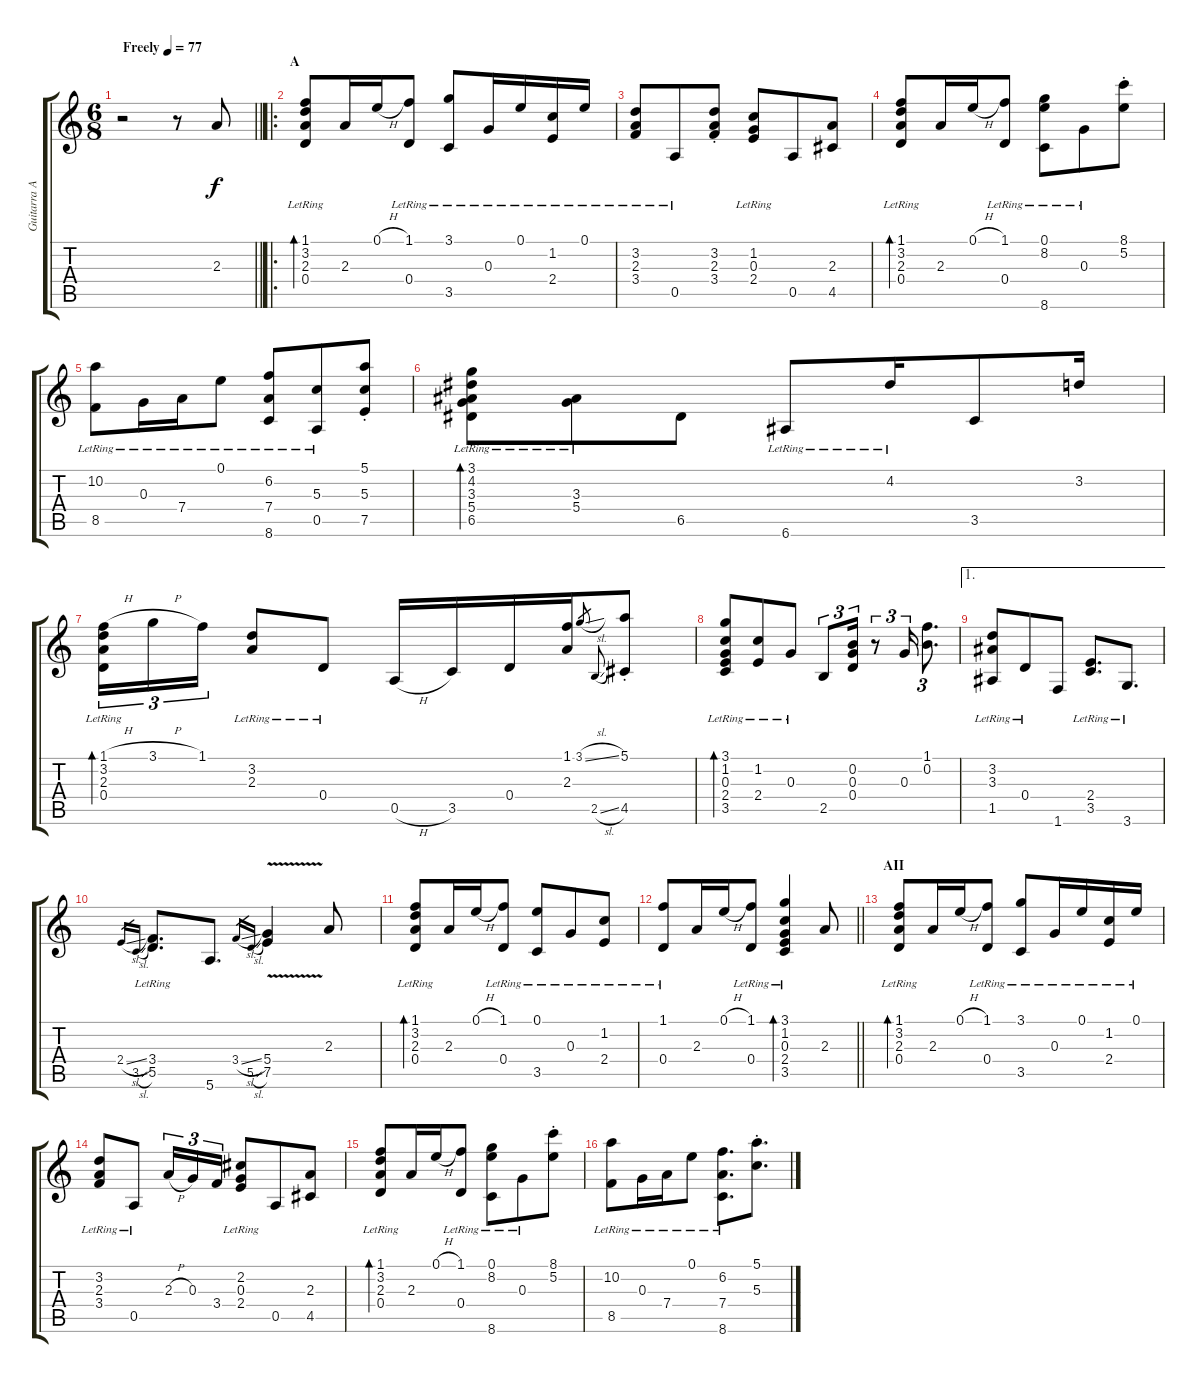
\track ("Guitarra Acústica" "Guitarra A") {instrument acousticguitarnylon}
\staff {score tabs}
\tuning (E4 B3 G3 D3 A2 E2) {hide}
\ts (6 8)
\tempo (77 "Freely")
\clef g2
\barLineRight lightlight
\ks c
r.2{dy f instrument acousticguitarnylon} r.8 2.3.8 |
\ro
\section ("" "A")
(1.1{lr} 3.2{lr} 2.3{lr} 0.4{lr}).8{bd 120} 2.3.16 0.1{h}.16 (1.1{lr} 0.4{lr}).8 (3.1{lr} 3.5{lr}).8 0.3{lr}.16 0.1{lr}.16 (1.2{lr} 2.4{lr}).16 0.1{lr}.16 |
(3.2{lr} 2.3{lr} 3.4{lr}).8 0.5{lr}.8 (3.2{st} 2.3{st} 3.4{st}).8 (1.2{lr} 0.3{lr} 2.4{lr}).8 0.5.8 (2.3 4.5).8 |
(1.1{lr} 3.2{lr} 2.3{lr} 0.4{lr}).8{bd 120} 2.3.16 0.1{h}.16 (1.1{lr} 0.4{lr}).8 (0.1{lr} 8.2{lr} 8.6{lr}).8 0.3{lr}.8 (8.1{st} 5.2{st}).8 |
(10.2{lr} 8.5{lr}).8 0.3{lr}.16 7.4{lr}.16 0.1{lr}.8 (6.2{lr} 7.4{lr} 8.6{lr}).8 (5.3{lr} 0.5{lr}).8 (5.1{st} 5.3{st} 7.5{st}).8 |
(3.1{lr} 4.2{lr} 3.3 5.4 6.5{lr}).8{bd 120} (3.3{lr} 5.4{lr}).8 6.5.8 6.6{lr}.8 4.2{lr}.16 3.5.8 3.2.16 |
(1.1{h lr} 3.2{lr} 2.3{lr} 0.4{lr}).16{tu (3 2) bd 120} 3.1{h}.16{tu (3 2)} 1.1.16{tu (3 2)} (3.2{lr} 2.3{lr}).8 0.4{lr}.8 0.5{h}.16 3.5.16 0.4.16 (1.1 2.3).16 3.1{sl}.16{gr} 2.5{sl}.16{gr onbeat} (5.1{st} 4.5{st}).8 |
(3.1{lr} 1.2{lr} 0.3{lr} 2.4{lr} 3.5{lr}).8{bd 120} (1.2{lr} 2.4{lr}).8 0.3{lr}.8 2.5.8{tu (3 2)} (0.2 0.3 0.4).16{tu (3 2)} r.8{tu (3 2)} 0.3.16{tu (3 2)} (1.1 0.2).8{d tu (3 2)} |
\ae 1
(3.2{lr} 3.3{lr} 1.5{lr}).8 0.4{lr}.8 1.6.8 (2.4{lr} 3.5).8{d} 3.6{lr}.8{d} |
2.4{sl}.16{gr} 3.5{sl}.16{gr} (3.4{lr} 5.5{lr}).8{d} 5.6.8{d} 3.4{sl}.16{gr} 5.5{sl}.16{gr} (5.4{v} 7.5{v}).4 2.3.8 |
(1.1{lr} 3.2{lr} 2.3{lr} 0.4{lr}).8{bd 120} 2.3.16 0.1{h}.16 (1.1{lr} 0.4{lr}).8 (0.1{lr} 3.5{lr}).8 0.3{lr}.8 (1.2{lr} 2.4{lr}).8 |
\barLineRight lightlight
(1.1{lr} 0.4{lr}).8 2.3.16 0.1{h}.16 (1.1{lr} 0.4{lr}).8 (3.1{lr} 1.2{lr} 0.3 2.4{lr} 3.5{lr}).4{bd 120} 2.3.8 |
\section ("" "AII")
(1.1{lr} 3.2{lr} 2.3{lr} 0.4{lr}).8{bd 120} 2.3.16 0.1{h}.16 (1.1{lr} 0.4{lr}).8 (3.1{lr} 3.5{lr}).8 0.3{lr}.16 0.1{lr}.16 (1.2{lr} 2.4{lr}).16 0.1{lr}.16 |
(3.2{lr} 2.3{lr} 3.4{lr}).8 0.5{lr}.8 2.3{h}.16{tu (3 2)} 0.3.16{tu (3 2)} 3.4.16{tu (3 2)} (2.2{lr} 0.3{lr} 2.4{lr}).8 0.5.8 (2.3 4.5).8 |
(1.1{lr} 3.2{lr} 2.3{lr} 0.4{lr}).8{bd 120} 2.3.16 0.1{h}.16 (1.1{lr} 0.4{lr}).8 (0.1{lr} 8.2{lr} 8.6{lr}).8 0.3{lr}.8 (8.1{st} 5.2{st}).8 |
(10.2{lr} 8.5{lr}).8 0.3{lr}.16 7.4{lr}.16 0.1{lr}.8 (6.2{lr} 7.4{lr} 8.6{lr}).8{d} (5.1{st} 5.3{st}).8{d}
